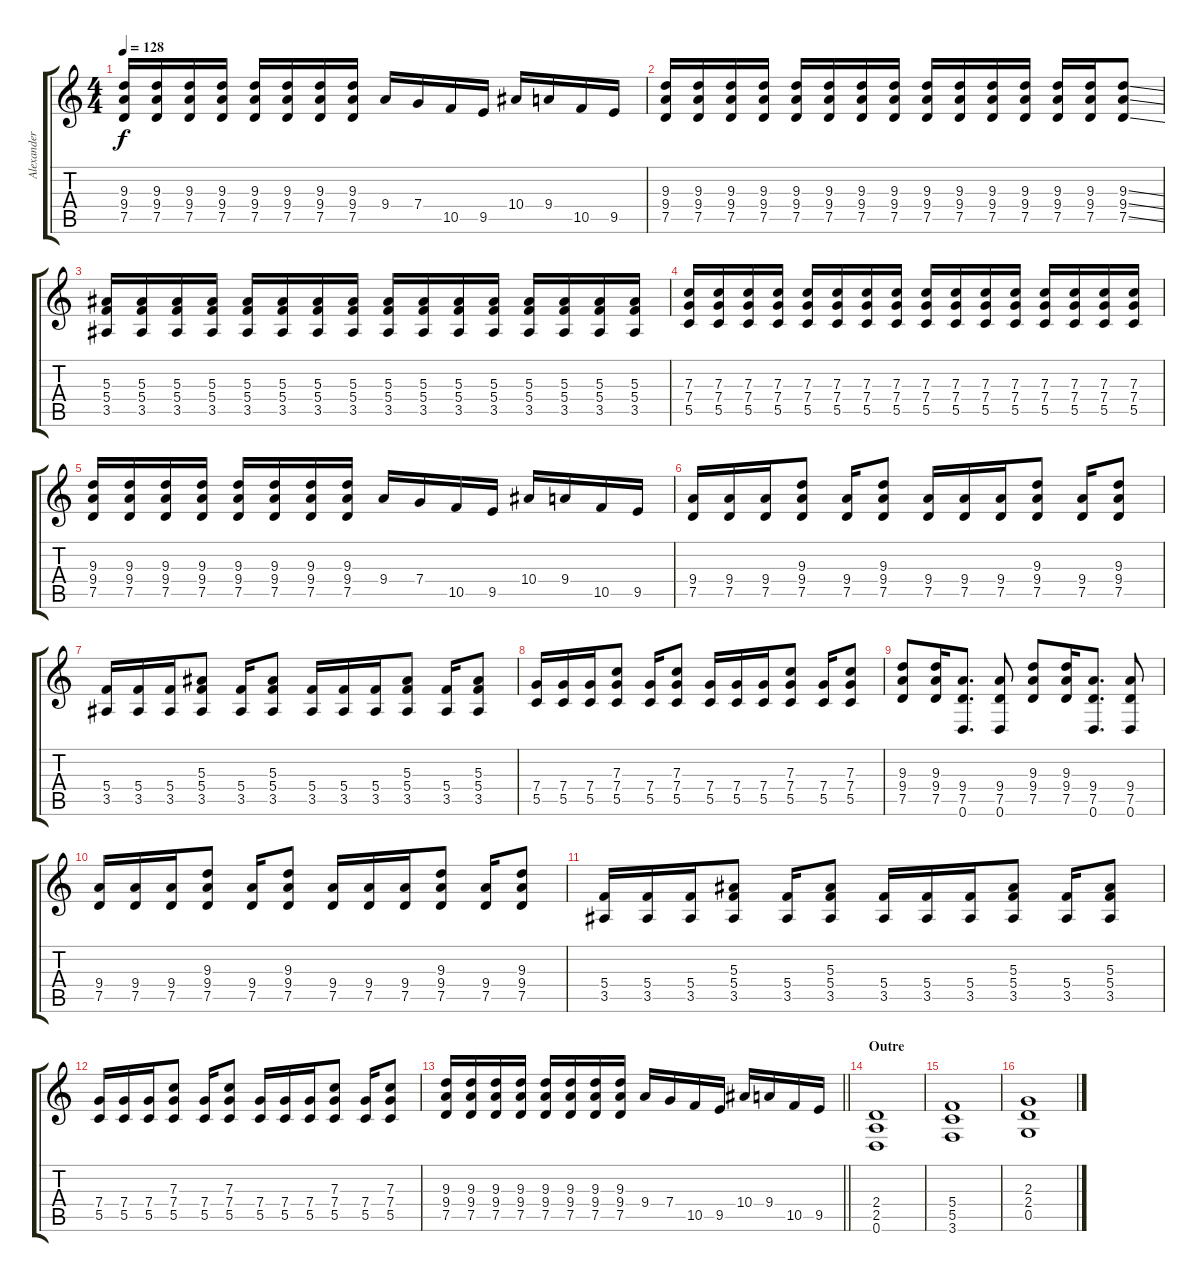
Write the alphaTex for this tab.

\track ("Alexander" "Alexander") {instrument distortionguitar}
\staff {score tabs}
\tuning (D4 A3 F3 C3 G2 D2) {hide}
\ts (4 4)
\tempo 128
\clef g2
\ks c
(9.3 9.4 7.5).16{dy f} (9.3 9.4 7.5).16 (9.3 9.4 7.5).16 (9.3 9.4 7.5).16 (9.3 9.4 7.5).16 (9.3 9.4 7.5).16 (9.3 9.4 7.5).16 (9.3 9.4 7.5).16 9.4.16 7.4.16 10.5.16 9.5.16 10.4.16 9.4.16 10.5.16 9.5.16 |
(9.3 9.4 7.5).16 (9.3 9.4 7.5).16 (9.3 9.4 7.5).16 (9.3 9.4 7.5).16 (9.3 9.4 7.5).16 (9.3 9.4 7.5).16 (9.3 9.4 7.5).16 (9.3 9.4 7.5).16 (9.3 9.4 7.5).16 (9.3 9.4 7.5).16 (9.3 9.4 7.5).16 (9.3 9.4 7.5).16 (9.3 9.4 7.5).16 (9.3 9.4 7.5).16 (9.3{ss} 9.4{ss} 7.5{ss}).8 |
(5.3 5.4 3.5).16 (5.3 5.4 3.5).16 (5.3 5.4 3.5).16 (5.3 5.4 3.5).16 (5.3 5.4 3.5).16 (5.3 5.4 3.5).16 (5.3 5.4 3.5).16 (5.3 5.4 3.5).16 (5.3 5.4 3.5).16 (5.3 5.4 3.5).16 (5.3 5.4 3.5).16 (5.3 5.4 3.5).16 (5.3 5.4 3.5).16 (5.3 5.4 3.5).16 (5.3 5.4 3.5).16 (5.3 5.4 3.5).16 |
(7.3 7.4 5.5).16 (7.3 7.4 5.5).16 (7.3 7.4 5.5).16 (7.3 7.4 5.5).16 (7.3 7.4 5.5).16 (7.3 7.4 5.5).16 (7.3 7.4 5.5).16 (7.3 7.4 5.5).16 (7.3 7.4 5.5).16 (7.3 7.4 5.5).16 (7.3 7.4 5.5).16 (7.3 7.4 5.5).16 (7.3 7.4 5.5).16 (7.3 7.4 5.5).16 (7.3 7.4 5.5).16 (7.3 7.4 5.5).16 |
(9.3 9.4 7.5).16 (9.3 9.4 7.5).16 (9.3 9.4 7.5).16 (9.3 9.4 7.5).16 (9.3 9.4 7.5).16 (9.3 9.4 7.5).16 (9.3 9.4 7.5).16 (9.3 9.4 7.5).16 9.4.16 7.4.16 10.5.16 9.5.16 10.4.16 9.4.16 10.5.16 9.5.16 |
(9.4 7.5).16 (9.4 7.5).16 (9.4 7.5).16 (9.3 9.4 7.5).8 (9.4 7.5).16 (9.3 9.4 7.5).8 (9.4 7.5).16 (9.4 7.5).16 (9.4 7.5).16 (9.3 9.4 7.5).8 (9.4 7.5).16 (9.3 9.4 7.5).8 |
(5.4 3.5).16 (5.4 3.5).16 (5.4 3.5).16 (5.3 5.4 3.5).8 (5.4 3.5).16 (5.3 5.4 3.5).8 (5.4 3.5).16 (5.4 3.5).16 (5.4 3.5).16 (5.3 5.4 3.5).8 (5.4 3.5).16 (5.3 5.4 3.5).8 |
(7.4 5.5).16 (7.4 5.5).16 (7.4 5.5).16 (7.3 7.4 5.5).8 (7.4 5.5).16 (7.3 7.4 5.5).8 (7.4 5.5).16 (7.4 5.5).16 (7.4 5.5).16 (7.3 7.4 5.5).8 (7.4 5.5).16 (7.3 7.4 5.5).8 |
(9.3 9.4 7.5).8 (9.3 9.4 7.5).16 (9.4 7.5 0.6).8{d} (9.4 7.5 0.6).8 (9.3 9.4 7.5).8 (9.3 9.4 7.5).16 (9.4 7.5 0.6).8{d} (9.4 7.5 0.6).8 |
(9.4 7.5).16 (9.4 7.5).16 (9.4 7.5).16 (9.3 9.4 7.5).8 (9.4 7.5).16 (9.3 9.4 7.5).8 (9.4 7.5).16 (9.4 7.5).16 (9.4 7.5).16 (9.3 9.4 7.5).8 (9.4 7.5).16 (9.3 9.4 7.5).8 |
(5.4 3.5).16 (5.4 3.5).16 (5.4 3.5).16 (5.3 5.4 3.5).8 (5.4 3.5).16 (5.3 5.4 3.5).8 (5.4 3.5).16 (5.4 3.5).16 (5.4 3.5).16 (5.3 5.4 3.5).8 (5.4 3.5).16 (5.3 5.4 3.5).8 |
(7.4 5.5).16 (7.4 5.5).16 (7.4 5.5).16 (7.3 7.4 5.5).8 (7.4 5.5).16 (7.3 7.4 5.5).8 (7.4 5.5).16 (7.4 5.5).16 (7.4 5.5).16 (7.3 7.4 5.5).8 (7.4 5.5).16 (7.3 7.4 5.5).8 |
\barLineRight lightlight
(9.3 9.4 7.5).16 (9.3 9.4 7.5).16 (9.3 9.4 7.5).16 (9.3 9.4 7.5).16 (9.3 9.4 7.5).16 (9.3 9.4 7.5).16 (9.3 9.4 7.5).16 (9.3 9.4 7.5).16 9.4.16 7.4.16 10.5.16 9.5.16 10.4.16 9.4.16 10.5.16 9.5.16 |
\section ("" "Outre")
(2.4 2.5 0.6).1 |
(5.4 5.5 3.6).1 |
(2.3 2.4 0.5).1
